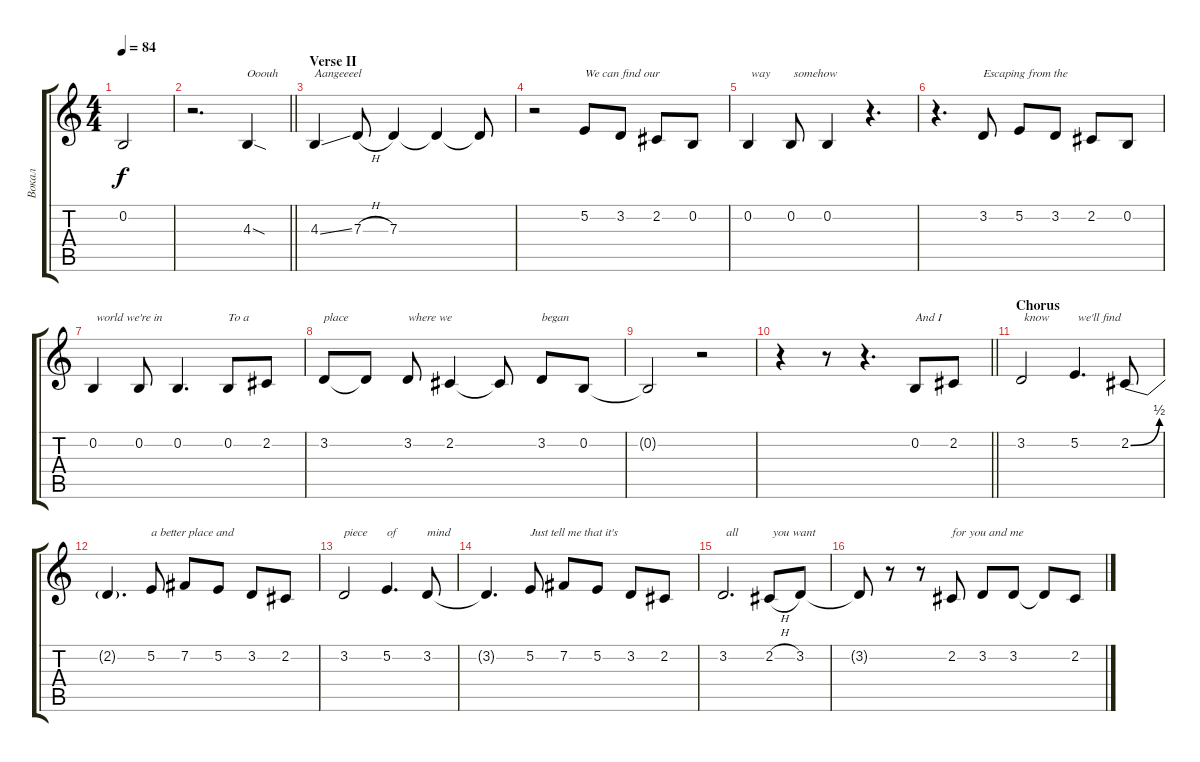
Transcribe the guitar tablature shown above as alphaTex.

\track ("Вокал" "Вокал") {instrument lead6voice}
\staff {score tabs}
\tuning (E4 B3 G3 D3 A2 E2) {hide}
\ts (4 4)
\tempo 84
\clef g2
\ks c
0.2{t}.2{dy f} |
\barLineRight lightlight
r.2{d} 4.3{sod}.4{txt "Ooouh"} |
\section ("" "Verse II")
4.3{ss}.4{txt "Aangeeeel"} 7.3{h}.8 7.3.4 7.3{t}.4 7.3{t}.8 |
r.2 5.2.8{txt "We can find our"} 3.2.8 2.2.8 0.2.8 |
0.2.4{txt " way"} 0.2.8{txt " somehow"} 0.2.4 r.4{d} |
r.4{d} 3.2.8{txt "Escaping from the"} 5.2.8 3.2.8 2.2.8 0.2.8 |
0.2.4{txt " world we're in"} 0.2.8 0.2.4{d} 0.2.8{txt "To a "} 2.2.8 |
3.2.8{txt "place"} 3.2{t}.8 3.2.8{txt "where we"} 2.2.4 2.2{t}.8 3.2.8{txt "began"} 0.2.8 |
0.2{t}.2 r.2 |
\barLineRight lightlight
r.4 r.8 r.4{d} 0.2.8{txt "And I"} 2.2.8 |
\section ("" "Chorus")
3.2.2{txt " know"} 5.2.4{d txt " we'll find"} 2.2{be (bend 0 0 60 2)}.8 |
2.2{t}.4{d} 5.2.8{txt "a better place and "} 7.2.8 5.2.8 3.2.8 2.2.8 |
3.2.2{txt "piece "} 5.2.4{d txt "of "} 3.2.8{txt "mind"} |
3.2{t}.4{d} 5.2.8{txt "Just tell me that it's"} 7.2.8 5.2.8 3.2.8 2.2.8 |
3.2.2{d txt " all"} 2.2{h}.8{txt " you want"} 3.2.8 |
3.2{t}.8 r.8 r.8 2.2.8{txt "for you and me"} 3.2.8 3.2.8 3.2{t}.8 2.2.8
